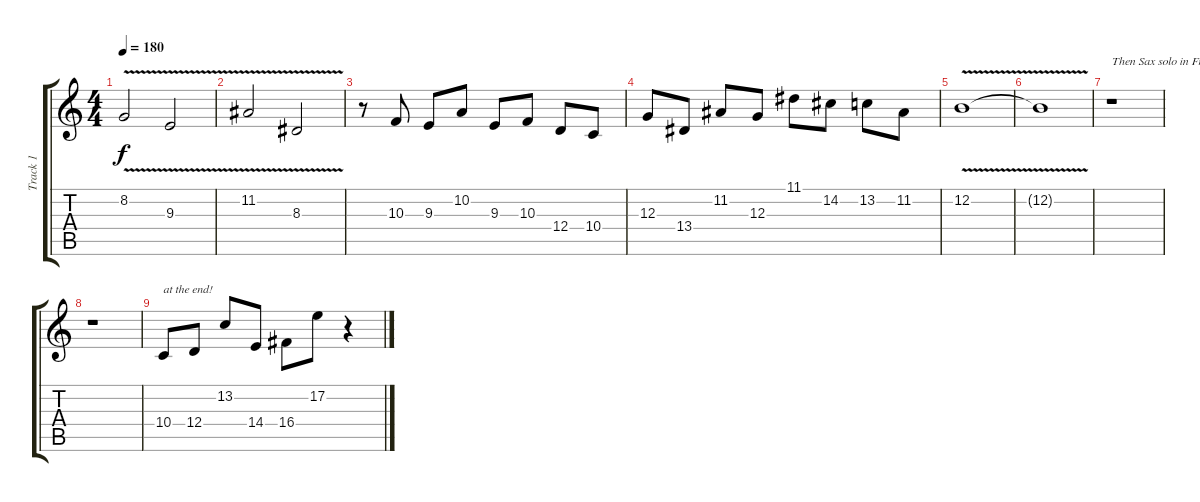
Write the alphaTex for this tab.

\track ("Track 1" "Track 1") {instrument violin}
\staff {score tabs}
\tuning (E4 B3 G3 D3 A2 E2) {hide}
\ts (4 4)
\tempo 180
\clef g2
\ks c
8.2{v}.2{dy f} 9.3{v}.2 |
11.2{v}.2 8.3{v}.2 |
r.8 10.3.8 9.3.8 10.2.8 9.3.8 10.3.8 12.4.8 10.4.8 |
12.3.8 13.4.8 11.2.8 12.3.8 11.1.8 14.2.8 13.2.8 11.2.8 |
12.2{v}.1 |
12.2{t}.1{volume 0} |
r.1{txt "Then Sax solo in Fm, then Abm, then Bbm"} |
r.1 |
10.4.8{txt "at the end!" volume 13} 12.4.8 13.2.8 14.4.8 16.4.8 17.2.8 r.4
